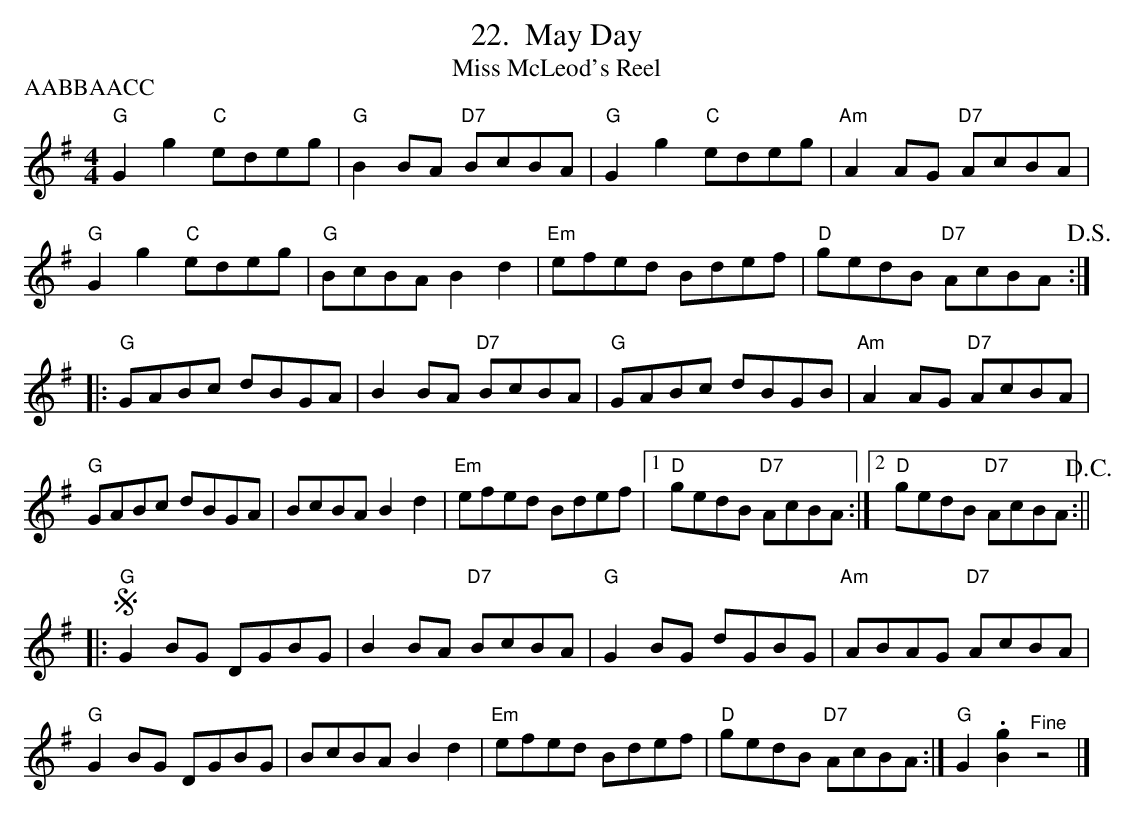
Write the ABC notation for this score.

X:1
T:May Day
T:Miss McLeod's Reel
L:1/8
M:4/4
P:AABBAACC
%%score 1 | 2
K:G
V:1
"G"G2g2 "C"edeg|"G"B2BA "D7"BcBA|"G"G2g2 "C"edeg|"Am"A2AG "D7"AcBA|
"G"G2g2 "C"edeg|"G"BcBA B2d2|"Em"efed Bdef|"D"gedB "D7"AcBA!D.S.!:|
|:"G"GABc dBGA|B2BA "D7"BcBA|"G"GABc dBGB| "Am"A2 AG "D7"AcBA|
"G"GABc dBGA|BcBA B2d2|"Em"efed Bdef|[1"D"gedB "D7"AcBA:|[2"D"gedB "D7"AcBA!D.C.!:||
|:S"G"G2 BG DGBG|B2BA "D7"BcBA|"G"G2 BG dGBG|"Am"ABAG "D7"AcBA|
"G"G2 BG DGBG|BcBA B2d2|"Em"efed Bdef|"D"gedB "D7"AcBA:|"G"G2.[Bg]2"^Fine"z4|]
V:C clef=bass middle=D octave=-1
.G2.g2C2E2|G2B2D2A2|.G2.g2C2E2|A2C2D2A2|
.G2.g2C2E2|G2B2G2B2|e2B2 Bdef|d2A2=c2A2!D.S.!:|
|:G3GG3z|G3GD2A2|G3GG3z|A3AD2D2|
G3GG3z|G3GB2d2|e3ee2e2|[1d2A2=c2A2:|[2d2A2=c2A2!D.C.!:||
|:SG3GG3z|G3GD2A2|G3GG3z|A3AD2D2|
G3GG3z|G3GB2d2|e3ee2e2|d2A2=c2A2:|.G2.g2z4|]
